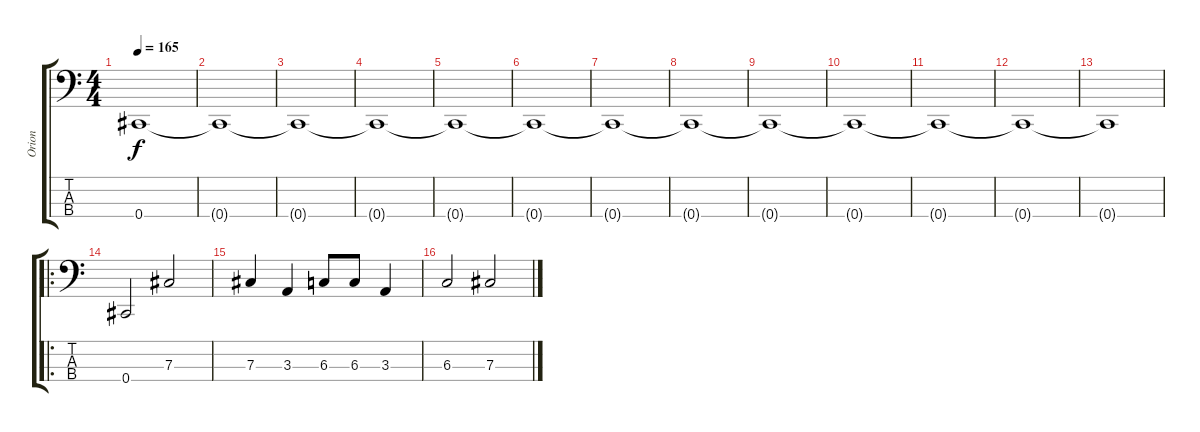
\track ("Orion" "Orion") {instrument electricbassfinger}
\staff {score tabs}
\tuning (E2 B1 Gb1 Db1) {hide}
\ts (4 4)
\tempo 165
\clef f4
\ks c
0.4{t}.1{dy f} |
0.4{t}.1 |
0.4{t}.1 |
0.4{t}.1 |
0.4{t}.1 |
0.4{t}.1 |
0.4{t}.1 |
0.4{t}.1 |
0.4{t}.1 |
0.4{t}.1 |
0.4{t}.1 |
0.4{t}.1 |
0.4{t}.1 |
\ro
0.4.2 7.3.2 |
7.3.4 3.3.4 6.3.8 6.3.8 3.3.4 |
6.3.2 7.3.2
